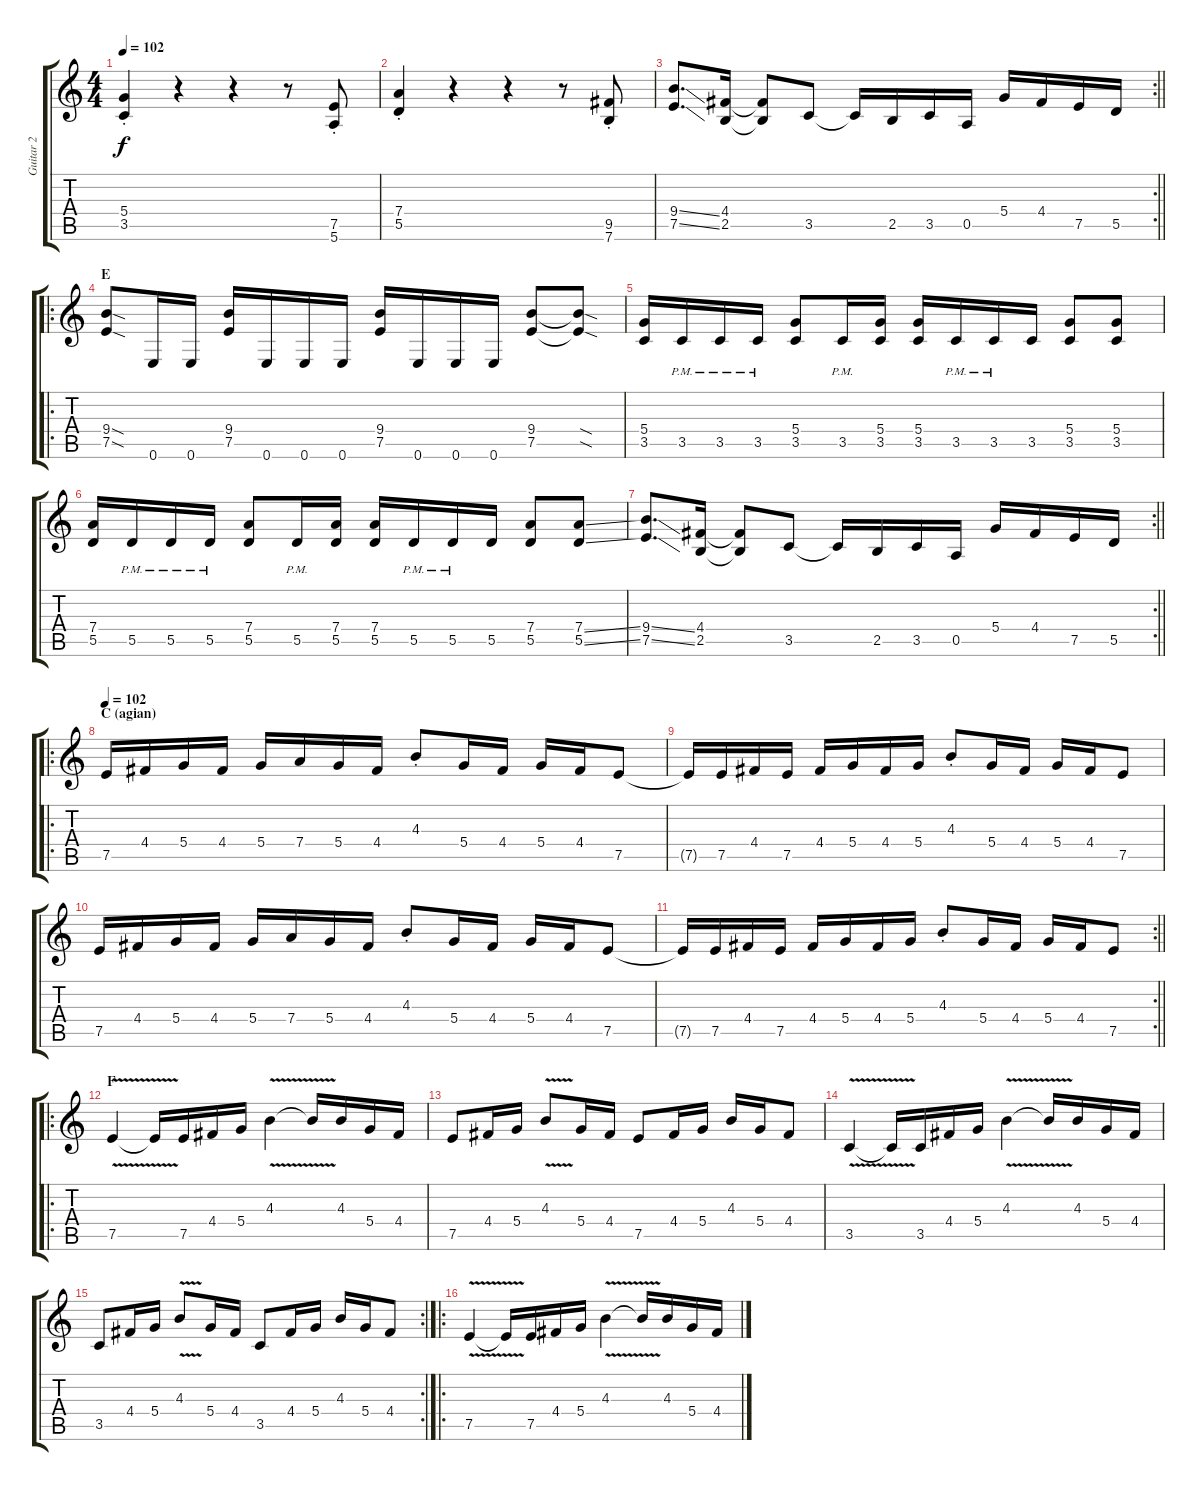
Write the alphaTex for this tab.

\track ("Guitar 2" "Guitar 2") {instrument distortionguitar}
\staff {score tabs}
\tuning (E4 B3 G3 D3 A2 E2) {hide}
\ts (4 4)
\tempo 102
\clef g2
\ks c
(5.4{st} 3.5).4{dy f} r.4 r.4 r.8 (7.5{st} 5.6).8 |
(7.4 5.5{st}).4 r.4 r.4 r.8 (9.5{st} 7.6).8 |
\rc 2
\barLineRight lightlight
(9.4{ss} 7.5{ss}).8{d} (4.4 2.5).16 (4.4{t} 2.5{t}).8 3.5.8 3.5{t}.16 2.5.16 3.5.16 0.5.16 5.4.16 4.4.16 7.5.16 5.5.16 |
\ro
\section ("" "E")
(9.4{sod} 7.5{sod}).8 0.6.16 0.6.16 (9.4 7.5).16 0.6.16 0.6.16 0.6.16 (9.4 7.5).16 0.6.16 0.6.16 0.6.16 (9.4 7.5).8 (9.4{sod t} 7.5{sod t}).8 |
(5.4 3.5).16 3.5{pm}.16 3.5{pm}.16 3.5{pm}.16 (5.4 3.5).8 3.5{pm}.16 (5.4 3.5).16 (5.4 3.5).16 3.5{pm}.16 3.5{pm}.16 3.5.16 (5.4 3.5).8 (5.4 3.5).8 |
(7.4 5.5).16 5.5{pm}.16 5.5{pm}.16 5.5{pm}.16 (7.4 5.5).8 5.5{pm}.16 (7.4 5.5).16 (7.4 5.5).16 5.5{pm}.16 5.5{pm}.16 5.5.16 (7.4 5.5).8 (7.4{ss} 5.5{ss}).8 |
\rc 2
\barLineRight lightlight
(9.4{ss} 7.5{ss}).8{d} (4.4 2.5).16 (4.4{t} 2.5{t}).8 3.5.8 3.5{t}.16 2.5.16 3.5.16 0.5.16 5.4.16 4.4.16 7.5.16 5.5.16 |
\ro
\section ("" "C (agian)")
\tempo 102
7.5.16 4.4.16 5.4.16 4.4.16 5.4.16 7.4.16 5.4.16 4.4.16 4.3{st}.8 5.4.16 4.4.16 5.4.16 4.4.16 7.5.8 |
7.5{t}.16 7.5.16 4.4.16 7.5.16 4.4.16 5.4.16 4.4.16 5.4.16 4.3{st}.8 5.4.16 4.4.16 5.4.16 4.4.16 7.5.8 |
7.5.16 4.4.16 5.4.16 4.4.16 5.4.16 7.4.16 5.4.16 4.4.16 4.3{st}.8 5.4.16 4.4.16 5.4.16 4.4.16 7.5.8 |
\rc 2
\barLineRight lightlight
7.5{t}.16 7.5.16 4.4.16 7.5.16 4.4.16 5.4.16 4.4.16 5.4.16 4.3{st}.8 5.4.16 4.4.16 5.4.16 4.4.16 7.5.8 |
\ro
\section ("" "F")
7.5{v}.4 7.5{t}.16 7.5.16 4.4.16 5.4.16 4.3{v}.4 4.3{t}.16 4.3.16 5.4.16 4.4.16 |
7.5.8 4.4.16 5.4.16 4.3{v}.8 5.4.16 4.4.16 7.5.8 4.4.16 5.4.16 4.3.16 5.4.16 4.4.8 |
3.5{v}.4 3.5{t}.16 3.5.16 4.4.16 5.4.16 4.3{v}.4 4.3{t}.16 4.3.16 5.4.16 4.4.16 |
\rc 2
3.5.8 4.4.16 5.4.16 4.3{v}.8 5.4.16 4.4.16 3.5.8 4.4.16 5.4.16 4.3.16 5.4.16 4.4.8 |
\ro
7.5{v}.4 7.5{t}.16 7.5.16 4.4.16 5.4.16 4.3{v}.4 4.3{t}.16 4.3.16 5.4.16 4.4.16
